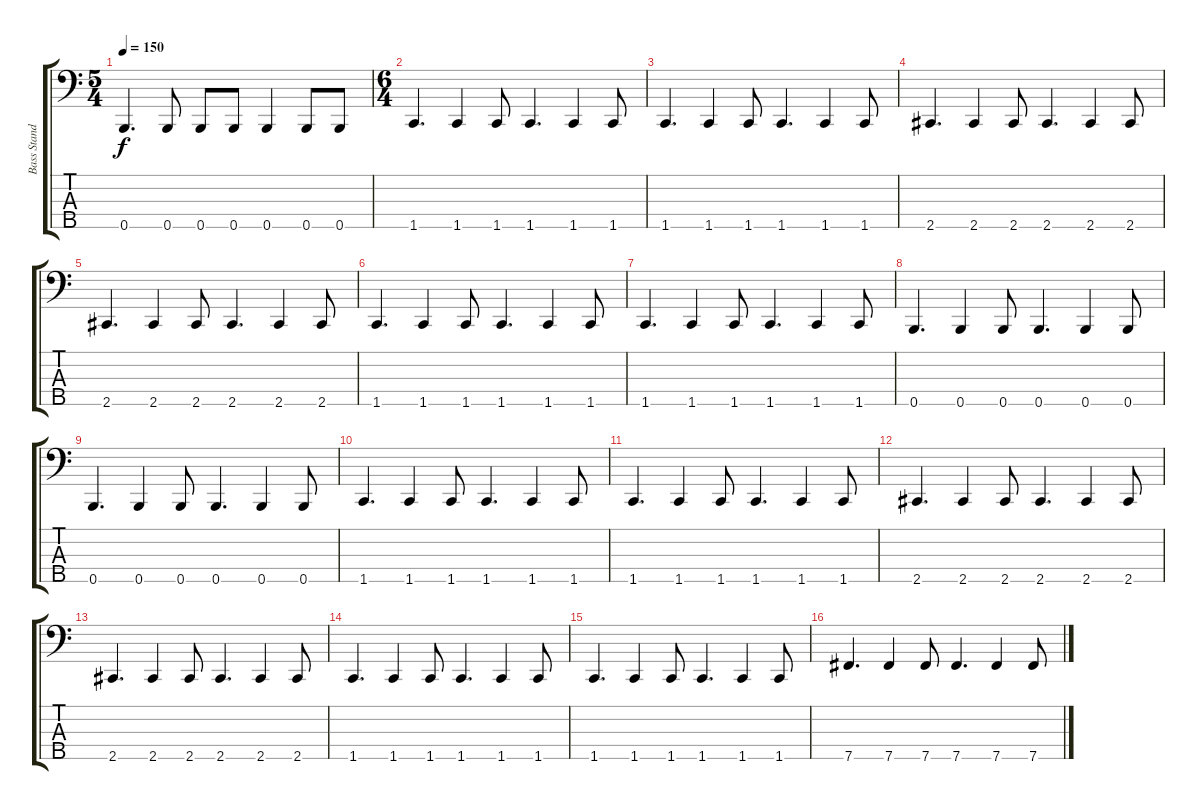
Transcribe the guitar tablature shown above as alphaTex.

\track ("Bass Standard" "Bass Stand") {instrument electricbasspick}
\staff {score tabs}
\tuning (G2 D2 A1 E1 B0) {hide}
\ts (5 4)
\tempo 150
\clef f4
\ks c
0.5.4{d dy f} 0.5.8 0.5.8 0.5.8 0.5.4 0.5.8 0.5.8 |
\ts (6 4)
1.5.4{d} 1.5.4 1.5.8 1.5.4{d} 1.5.4 1.5.8 |
1.5.4{d} 1.5.4 1.5.8 1.5.4{d} 1.5.4 1.5.8 |
2.5.4{d} 2.5.4 2.5.8 2.5.4{d} 2.5.4 2.5.8 |
2.5.4{d} 2.5.4 2.5.8 2.5.4{d} 2.5.4 2.5.8 |
1.5.4{d} 1.5.4 1.5.8 1.5.4{d} 1.5.4 1.5.8 |
1.5.4{d} 1.5.4 1.5.8 1.5.4{d} 1.5.4 1.5.8 |
0.5.4{d} 0.5.4 0.5.8 0.5.4{d} 0.5.4 0.5.8 |
0.5.4{d} 0.5.4 0.5.8 0.5.4{d} 0.5.4 0.5.8 |
1.5.4{d} 1.5.4 1.5.8 1.5.4{d} 1.5.4 1.5.8 |
1.5.4{d} 1.5.4 1.5.8 1.5.4{d} 1.5.4 1.5.8 |
2.5.4{d} 2.5.4 2.5.8 2.5.4{d} 2.5.4 2.5.8 |
2.5.4{d} 2.5.4 2.5.8 2.5.4{d} 2.5.4 2.5.8 |
1.5.4{d} 1.5.4 1.5.8 1.5.4{d} 1.5.4 1.5.8 |
1.5.4{d} 1.5.4 1.5.8 1.5.4{d} 1.5.4 1.5.8 |
7.5.4{d} 7.5.4 7.5.8 7.5.4{d} 7.5.4 7.5.8
